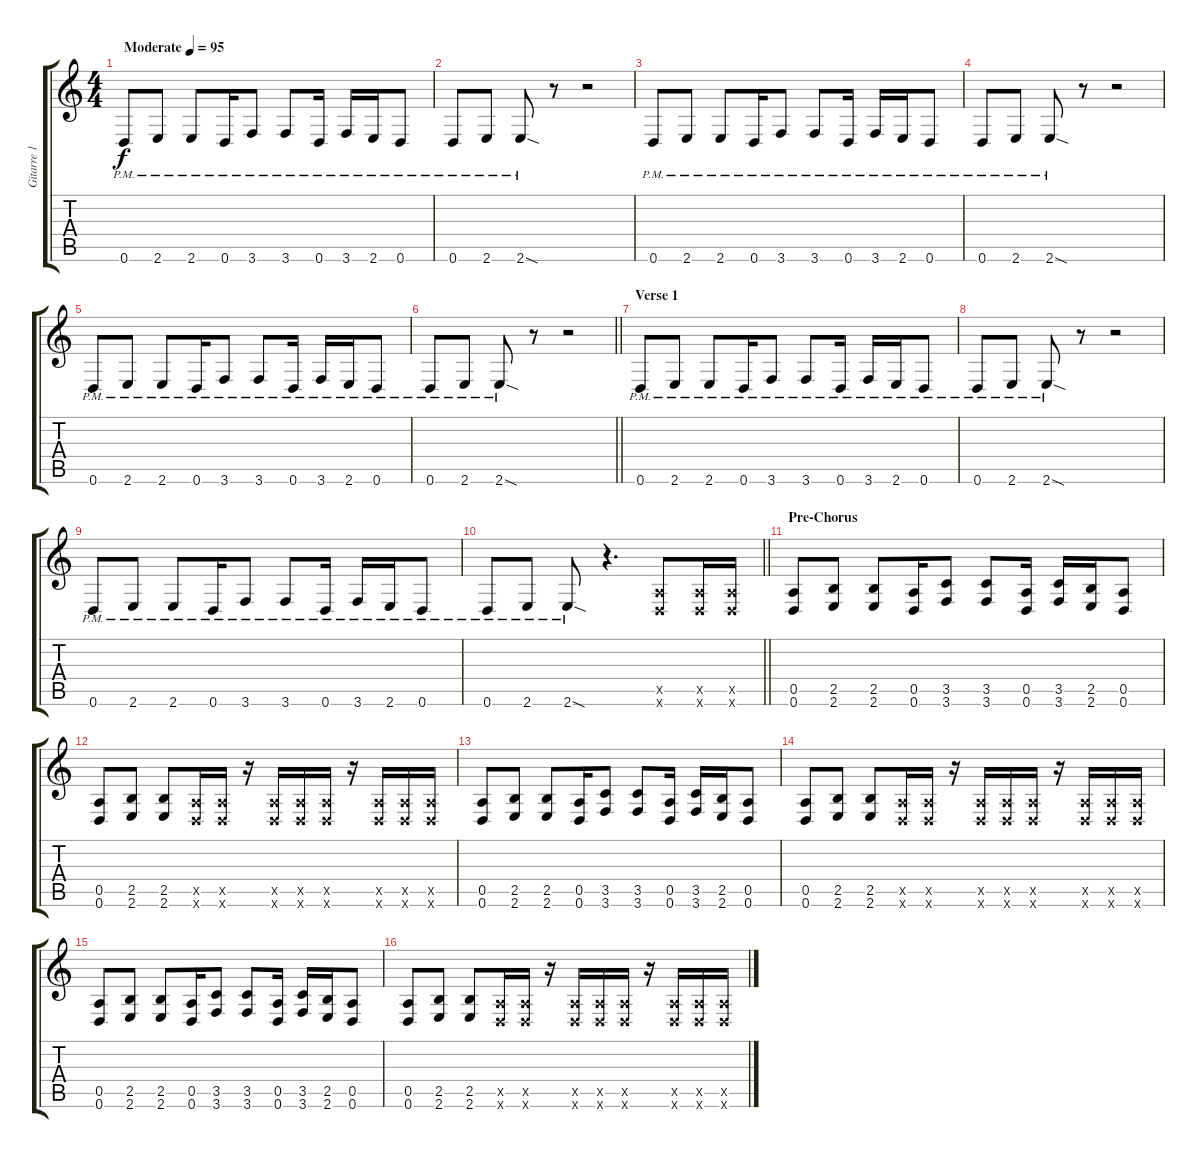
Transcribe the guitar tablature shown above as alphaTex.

\track ("Gitarre 1" "Gitarre 1") {instrument distortionguitar}
\staff {score tabs}
\tuning (E4 B3 G3 D3 A2 D2) {hide}
\ts (4 4)
\tempo (95 "Moderate")
\clef g2
\ks c
0.6{pm}.8{dy f instrument distortionguitar} 2.6{pm}.8 2.6{pm}.8 0.6{pm}.16 3.6{pm}.8 3.6{pm}.8 0.6{pm}.16 3.6{pm}.16 2.6{pm}.16 0.6{pm}.8 |
0.6{pm}.8 2.6{pm}.8 2.6{sod pm}.8 r.8 r.2 |
0.6{pm}.8 2.6{pm}.8 2.6{pm}.8 0.6{pm}.16 3.6{pm}.8 3.6{pm}.8 0.6{pm}.16 3.6{pm}.16 2.6{pm}.16 0.6{pm}.8 |
0.6{pm}.8 2.6{pm}.8 2.6{sod pm}.8 r.8 r.2 |
0.6{pm}.8 2.6{pm}.8 2.6{pm}.8 0.6{pm}.16 3.6{pm}.8 3.6{pm}.8 0.6{pm}.16 3.6{pm}.16 2.6{pm}.16 0.6{pm}.8 |
\barLineRight lightlight
0.6{pm}.8 2.6{pm}.8 2.6{sod pm}.8 r.8 r.2 |
\section ("" "Verse 1")
0.6{pm}.8 2.6{pm}.8 2.6{pm}.8 0.6{pm}.16 3.6{pm}.8 3.6{pm}.8 0.6{pm}.16 3.6{pm}.16 2.6{pm}.16 0.6{pm}.8 |
0.6{pm}.8 2.6{pm}.8 2.6{sod pm}.8 r.8 r.2 |
0.6{pm}.8 2.6{pm}.8 2.6{pm}.8 0.6{pm}.16 3.6{pm}.8 3.6{pm}.8 0.6{pm}.16 3.6{pm}.16 2.6{pm}.16 0.6{pm}.8 |
\barLineRight lightlight
0.6{pm}.8 2.6{pm}.8 2.6{sod pm}.8 r.4{d} (0.5{x} 0.6{x}).8 (0.5{x} 0.6{x}).16 (0.5{x} 0.6{x}).16 |
\section ("" "Pre-Chorus")
(0.5 0.6).8 (2.5 2.6).8 (2.5 2.6).8 (0.5 0.6).16 (3.5 3.6).8 (3.5 3.6).8 (0.5 0.6).16 (3.5 3.6).16 (2.5 2.6).16 (0.5 0.6).8 |
(0.5 0.6).8 (2.5 2.6).8 (2.5 2.6).8 (0.5{x} 0.6{x}).16 (0.5{x} 0.6{x}).16 r.16 (0.5{x} 0.6{x}).16 (0.5{x} 0.6{x}).16 (0.5{x} 0.6{x}).16 r.16 (0.5{x} 0.6{x}).16 (0.5{x} 0.6{x}).16 (0.5{x} 0.6{x}).16 |
(0.5 0.6).8 (2.5 2.6).8 (2.5 2.6).8 (0.5 0.6).16 (3.5 3.6).8 (3.5 3.6).8 (0.5 0.6).16 (3.5 3.6).16 (2.5 2.6).16 (0.5 0.6).8 |
(0.5 0.6).8 (2.5 2.6).8 (2.5 2.6).8 (0.5{x} 0.6{x}).16 (0.5{x} 0.6{x}).16 r.16 (0.5{x} 0.6{x}).16 (0.5{x} 0.6{x}).16 (0.5{x} 0.6{x}).16 r.16 (0.5{x} 0.6{x}).16 (0.5{x} 0.6{x}).16 (0.5{x} 0.6{x}).16 |
(0.5 0.6).8 (2.5 2.6).8 (2.5 2.6).8 (0.5 0.6).16 (3.5 3.6).8 (3.5 3.6).8 (0.5 0.6).16 (3.5 3.6).16 (2.5 2.6).16 (0.5 0.6).8 |
(0.5 0.6).8 (2.5 2.6).8 (2.5 2.6).8 (0.5{x} 0.6{x}).16 (0.5{x} 0.6{x}).16 r.16 (0.5{x} 0.6{x}).16 (0.5{x} 0.6{x}).16 (0.5{x} 0.6{x}).16 r.16 (0.5{x} 0.6{x}).16 (0.5{x} 0.6{x}).16 (0.5{x} 0.6{x}).16
